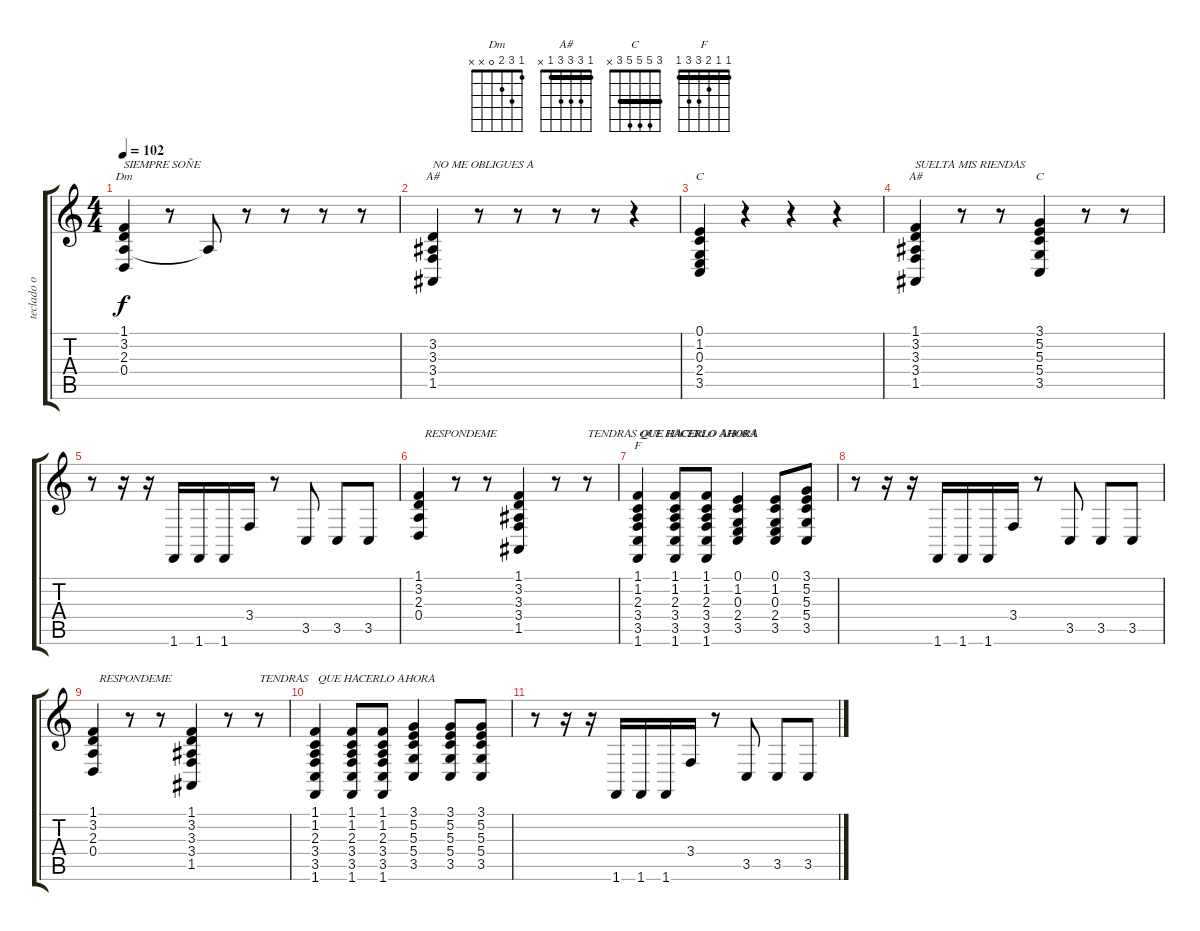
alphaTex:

\track ("teclado o guitarra" "teclado o ") {instrument drawbarorgan}
\staff {score tabs}
\tuning (E4 B3 G3 D3 A2 E2) {hide}
\chord ("Dm" 1 3 2 0 x x)
\chord ("A#" x 3 3 3 1 x) {barre 3}
\chord ("C" 0 1 0 2 3 x)
\chord ("A#" 1 3 3 3 1 x) {barre 1}
\chord ("C" 3 5 5 5 3 x) {barre 3}
\chord ("F" 1 1 2 3 3 1) {barre 1}
\ts (4 4)
\tempo 102
\clef g2
\ks c
(1.1 3.2 2.3 0.4).4{ch "Dm" txt "SIEMPRE SOÑE" dy f} r.8 2.3{t}.8 r.8 r.8 r.8 r.8 |
(3.2 3.3 3.4 1.5).4{ch "A#" txt "NO ME OBLIGUES A "} r.8 r.8 r.8 r.8 r.4 |
(0.1 1.2 0.3 2.4 3.5).4{ch "C"} r.4 r.4 r.4 |
(1.1 3.2 3.3 3.4 1.5).4{ch "A#" txt "SUELTA MIS RIENDAS"} r.8 r.8 (3.1 5.2 5.3 5.4 3.5).4{ch "C"} r.8 r.8 |
r.8 r.16 r.16 1.6.16 1.6.16 1.6.16 3.4.16 r.8 3.5.8 3.5.8 3.5.8 |
(1.1 3.2 2.3 0.4).4{txt "  RESPONDEME"} r.8 r.8 (1.1 3.2 3.3 3.4 1.5).4 r.8 r.8{txt "TENDRAS QUE HACERLO AHORA"} |
(1.1 1.2 2.3 3.4 3.5 1.6).4{ch "F" txt " QUE HACERLO AHORA"} (1.1 1.2 2.3 3.4 3.5 1.6).8 (1.1 1.2 2.3 3.4 3.5 1.6).8 (0.1 1.2 0.3 2.4 3.5).4 (0.1 1.2 0.3 2.4 3.5).8 (3.1 5.2 5.3 5.4 3.5).8 |
r.8 r.16 r.16 1.6.16 1.6.16 1.6.16 3.4.16 r.8 3.5.8 3.5.8 3.5.8 |
(1.1 3.2 2.3 0.4).4{txt "  RESPONDEME"} r.8 r.8 (1.1 3.2 3.3 3.4 1.5).4 r.8 r.8{txt "TENDRAS"} |
(1.1 1.2 2.3 3.4 3.5 1.6).4{txt " QUE HACERLO AHORA"} (1.1 1.2 2.3 3.4 3.5 1.6).8 (1.1 1.2 2.3 3.4 3.5 1.6).8 (3.1 5.2 5.3 5.4 3.5).4 (3.1 5.2 5.3 5.4 3.5).8 (3.1 5.2 5.3 5.4 3.5).8 |
r.8 r.16 r.16 1.6.16 1.6.16 1.6.16 3.4.16 r.8 3.5.8 3.5.8 3.5.8
